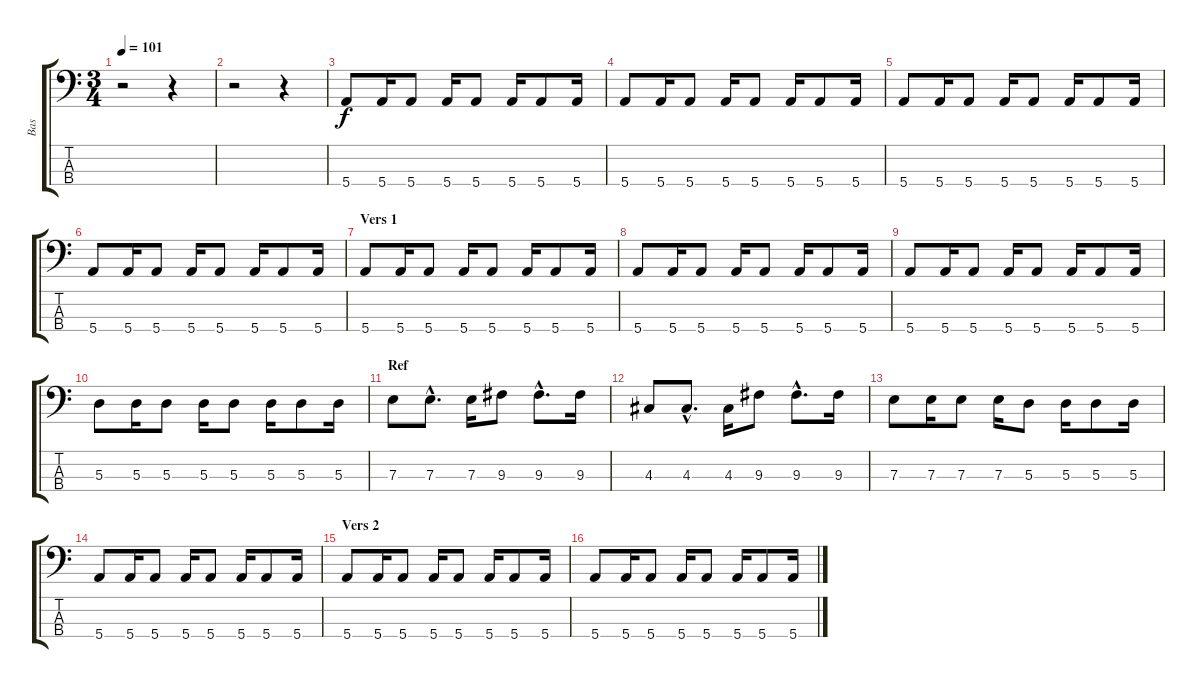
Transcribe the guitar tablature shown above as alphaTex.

\track ("Bas" "Bas") {instrument electricbasspick}
\staff {score tabs}
\tuning (G2 D2 A1 E1) {hide}
\ts (3 4)
\tempo 101
\clef f4
\ks c
r.2{dy f instrument electricbasspick} r.4 |
r.2 r.4 |
5.4.8 5.4.16 5.4.8 5.4.16 5.4.8 5.4.16 5.4.8 5.4.16 |
5.4.8 5.4.16 5.4.8 5.4.16 5.4.8 5.4.16 5.4.8 5.4.16 |
5.4.8 5.4.16 5.4.8 5.4.16 5.4.8 5.4.16 5.4.8 5.4.16 |
5.4.8 5.4.16 5.4.8 5.4.16 5.4.8 5.4.16 5.4.8 5.4.16 |
\section ("" "Vers 1")
5.4.8 5.4.16 5.4.8 5.4.16 5.4.8 5.4.16 5.4.8 5.4.16 |
5.4.8 5.4.16 5.4.8 5.4.16 5.4.8 5.4.16 5.4.8 5.4.16 |
5.4.8 5.4.16 5.4.8 5.4.16 5.4.8 5.4.16 5.4.8 5.4.16 |
5.3.8 5.3.16 5.3.8 5.3.16 5.3.8 5.3.16 5.3.8 5.3.16 |
\section ("" "Ref")
7.3.8 7.3{hac}.8{d} 7.3.16 9.3.8 9.3{hac}.8{d} 9.3.16 |
4.3.8 4.3{hac}.8{d} 4.3.16 9.3.8 9.3{hac}.8{d} 9.3.16 |
7.3.8 7.3.16 7.3.8 7.3.16 5.3.8 5.3.16 5.3.8 5.3.16 |
5.4.8 5.4.16 5.4.8 5.4.16 5.4.8 5.4.16 5.4.8 5.4.16 |
\section ("" "Vers 2")
5.4.8 5.4.16 5.4.8 5.4.16 5.4.8 5.4.16 5.4.8 5.4.16 |
5.4.8 5.4.16 5.4.8 5.4.16 5.4.8 5.4.16 5.4.8 5.4.16
